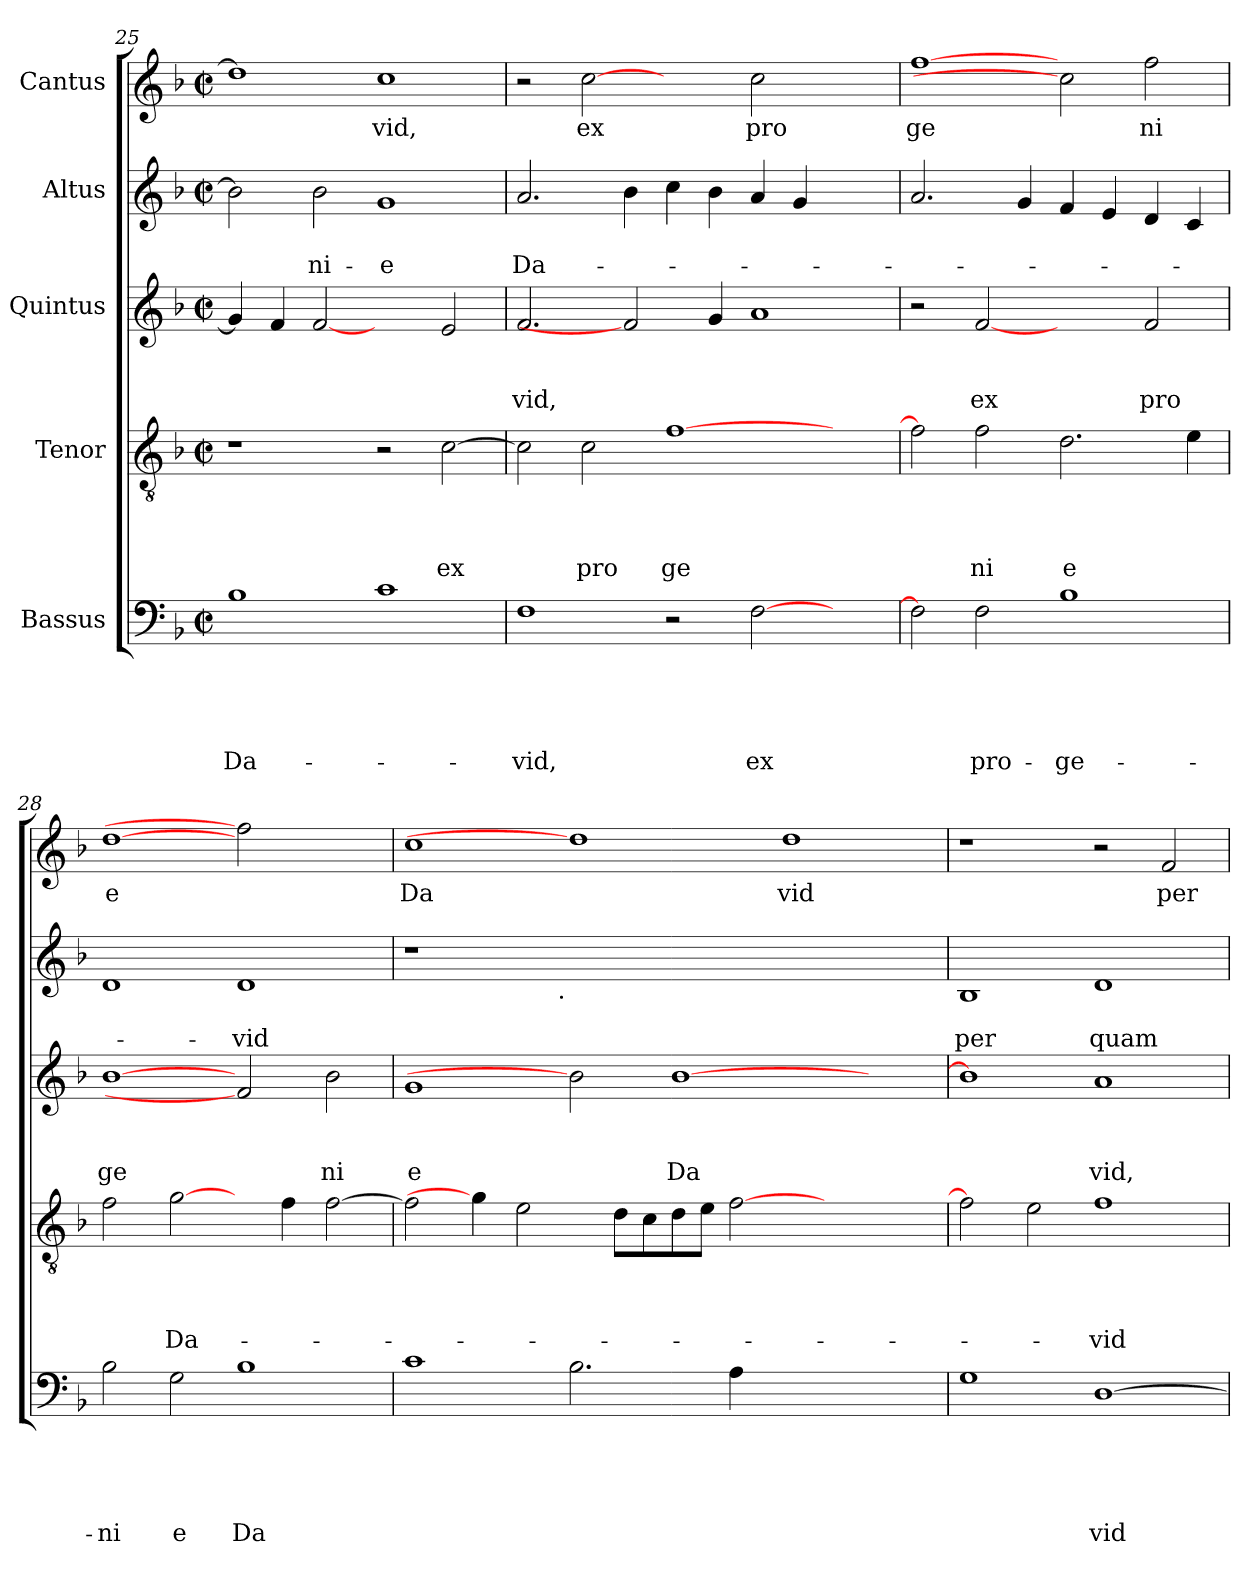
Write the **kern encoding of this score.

**kern	**text	**text	**text	**text	**text	**kern	**text	**text	**text	**text	**kern	**text	**text	**text	**kern	**text	**text	**kern	**text
*part5	*part5	*part5	*part5	*part5	*part5	*part4	*part4	*part4	*part4	*part4	*part3	*part3	*part3	*part3	*part2	*part2	*part2	*part1	*part1
*staff5	*staff5	*staff5	*staff5	*staff5	*staff5	*staff4	*staff4	*staff4	*staff4	*staff4	*staff3	*staff3	*staff3	*staff3	*staff2	*staff2	*staff2	*staff1	*staff1
*I"Bassus	*	*	*	*	*	*I"Tenor	*	*	*	*	*I"Quintus	*	*	*	*I"Altus	*	*	*I"Cantus	*
*clefF4	*	*	*	*	*	*clefGv2	*	*	*	*	*clefG2	*	*	*	*clefG2	*	*	*clefG2	*
*k[b-]	*	*	*	*	*	*k[b-]	*	*	*	*	*k[b-]	*	*	*	*k[b-]	*	*	*k[b-]	*
*F:	*	*	*	*	*	*F:	*	*	*	*	*F:	*	*	*	*F:	*	*	*F:	*
*M2/2	*	*	*	*	*	*M2/2	*	*	*	*	*M2/2	*	*	*	*M2/2	*	*	*M2/2	*
*met(c|)	*	*	*	*	*	*met(c|)	*	*	*	*	*met(c|)	*	*	*	*met(c|)	*	*	*met(c|)	*
=25	=25	=25	=25	=25	=25	=25	=25	=25	=25	=25	=25	=25	=25	=25	=25	=25	=25	=25	=25
!	!	!	!	!	!LO:LY:b	!	!	!	!	!	!	!	!	!	!	!	!	!	!
1B-	.	.	.	.	Da-	1r	.	.	.	.	4g/]	.	.	.	2b-\]	.	.	1dd]	.
.	.	.	.	.	.	.	.	.	.	.	4f/	.	.	.	.	.	.	.	.
!	!	!	!	!	!	!	!	!	!	!	!	!	!	!	!	!	!LO:LY:b	!	!
.	.	.	.	.	.	.	.	.	.	.	[2f	.	.	.	2b-\	.	-ni-	.	.
!	!	!	!	!	!	!	!	!	!	!	!	!	!	!	!	!	!LO:LY:b	!	!LO:LY:b
1c	.	.	.	.	.	2r	.	.	.	.	2ryy	.	.	.	1g	.	-e	1cc	vid,
!	!	!	!	!	!	!	!	!	!	!LO:LY:b	!	!	!	!	!	!	!	!	!
.	.	.	.	.	.	[>2c\	.	.	.	ex	2e/	.	.	.	.	.	.	.	.
=26	=26	=26	=26	=26	=26	=26	=26	=26	=26	=26	=26	=26	=26	=26	=26	=26	=26	=26	=26
!	!	!	!	!	!LO:LY:b	!	!	!	!	!	!	!	!	!LO:LY:b	!	!	!LO:LY:b	!	!
1F	.	.	.	.	-vid,	2c\]	.	.	.	.	2.f/	.	.	vid,	2.a/	.	Da-	2r	.
!	!	!	!	!	!	!	!	!	!	!LO:LY:b	!	!	!	!	!	!	!	!	!LO:LY:b
.	.	.	.	.	.	2c\	.	.	.	pro	.	.	.	.	.	.	.	[2cc	ex
.	.	.	.	.	.	.	.	.	.	.	2f]	.	.	.	4b-\	.	.	.	.
!	!	!	!	!	!	!	!	!	!	!LO:LY:b	!	!	!	!	!	!	!	!	!
2r	.	.	.	.	.	[>1f	.	.	.	ge	.	.	.	.	4cc\	.	.	2ryy	.
.	.	.	.	.	.	.	.	.	.	.	4g/	.	.	.	4b-\	.	.	.	.
!	!	!	!	!	!LO:LY:b	!	!	!	!	!	!	!	!	!	!	!	!	!	!LO:LY:b
[>2F\	.	.	.	.	ex	.	.	.	.	.	1a	.	.	.	4a/	.	.	2cc\	pro
.	.	.	.	.	.	.	.	.	.	.	.	.	.	.	4g/	.	.	.	.
2ryy	.	.	.	.	.	2ryy	.	.	.	.	.	.	.	.	2ryy	.	.	2ryy	.
=27	=27	=27	=27	=27	=27	=27	=27	=27	=27	=27	=27	=27	=27	=27	=27	=27	=27	=27	=27
!	!	!	!	!	!	!	!	!	!	!	!	!	!	!	!	!	!	!	!LO:LY:b
2F\]	.	.	.	.	.	2f\]	.	.	.	.	2r	.	.	.	2.a/	.	.	[1ff	ge
!	!	!	!	!	!LO:LY:b	!	!	!	!	!LO:LY:b	!	!	!	!LO:LY:b	!	!	!	!	!
2F\	.	.	.	.	pro-	2f\	.	.	.	ni	[2f	.	.	ex	.	.	.	.	.
.	.	.	.	.	.	.	.	.	.	.	.	.	.	.	4g/	.	.	.	.
!	!	!	!	!	!LO:LY:b	!	!	!	!	!LO:LY:b	!	!	!	!	!	!	!	!	!
1B-	.	.	.	.	-ge-	2.d\	.	.	.	e	2ryy	.	.	.	4f/	.	.	2cc]	.
.	.	.	.	.	.	.	.	.	.	.	.	.	.	.	4e/	.	.	.	.
!	!	!	!	!	!	!	!	!	!	!	!	!	!	!LO:LY:b	!	!	!	!	!LO:LY:b
.	.	.	.	.	.	.	.	.	.	.	2f/	.	.	pro	4d/	.	.	2ff\	ni
.	.	.	.	.	.	4e\	.	.	.	.	.	.	.	.	4c/	.	.	.	.
!!LO:LB:g=z
=28	=28	=28	=28	=28	=28	=28	=28	=28	=28	=28	=28	=28	=28	=28	=28	=28	=28	=28	=28
!	!	!	!	!	!LO:LY:b	!	!	!	!	!	!	!	!	!LO:LY:b	!	!	!	!	!LO:LY:b
2B-\	.	.	.	.	-ni	2f\	.	.	.	.	[1b-	.	.	ge	1d	.	.	[1dd	e
!	!	!	!	!	!LO:LY:b	!	!	!	!	!LO:LY:b	!	!	!	!	!	!	!	!	!
2G\	.	.	.	.	e	[2g\	.	.	.	Da-	.	.	.	.	.	.	.	.	.
!	!	!	!	!	!LO:LY:b	!	!	!	!	!	!	!	!	!	!	!	!LO:LY:b	!	!
1B-	.	.	.	.	Da	4ryy	.	.	.	.	2f]	.	.	.	1d	.	-vid	2ff]	.
.	.	.	.	.	.	4f\	.	.	.	.	.	.	.	.	.	.	.	.	.
!	!	!	!	!	!	!	!	!	!	!	!	!	!	!LO:LY:b	!	!	!	!	!
.	.	.	.	.	.	[>2f\	.	.	.	.	2b-\	.	.	ni	.	.	.	2ryy	.
=29	=29	=29	=29	=29	=29	=29	=29	=29	=29	=29	=29	=29	=29	=29	=29	=29	=29	=29	=29
!	!	!	!	!	!	!	!	!	!	!	!	!	!	!LO:LY:b	!	!	!	!	!LO:LY:b
*	*	*	*	*	*	*	*	*	*	*	*	*	*	*	*^	*	*	*	*
1c	.	.	.	.	.	2f\]	.	.	.	.	1g	.	.	e	1r	2ryy	.	.	1cc	Da
.	.	.	.	.	.	4g\]	.	.	.	.	.	.	.	.	.	4...ryy	.	.	.	.
.	.	.	.	.	.	2e\	.	.	.	.	.	.	.	.	.	.	.	.	.	.
!	!	!	!	!	!	!	!	!	!	!	!	!	!	!	!	!LO:TX:b:t=.	!	!	!	!
.	.	.	.	.	.	.	.	.	.	.	.	.	.	.	.	1ryy	.	.	.	.
2.B-\	.	.	.	.	.	.	.	.	.	.	2b-]	.	.	.	0ryy	.	.	.	1dd]	.
.	.	.	.	.	.	8d\L	.	.	.	.	.	.	.	.	.	.	.	.	.	.
.	.	.	.	.	.	8c\	.	.	.	.	.	.	.	.	.	.	.	.	.	.
!	!	!	!	!	!	!	!	!	!	!	!	!	!	!LO:LY:b	!	!	!	!	!	!
.	.	.	.	.	.	8d\	.	.	.	.	[>1b-	.	.	Da	.	.	.	.	.	.
.	.	.	.	.	.	8e\J	.	.	.	.	.	.	.	.	.	.	.	.	.	.
4A\	.	.	.	.	.	[>2f\	.	.	.	.	.	.	.	.	.	.	.	.	.	.
.	.	.	.	.	.	.	.	.	.	.	.	.	.	.	.	1ryy	.	.	.	.
!	!	!	!	!	!	!	!	!	!	!	!	!	!	!	!	!	!	!	!	!LO:LY:b
1ryy	.	.	.	.	.	.	.	.	.	.	.	.	.	.	.	.	.	.	1dd	vid
.	.	.	.	.	.	2.ryy	.	.	.	.	.	.	.	.	.	.	.	.	.	.
.	.	.	.	.	.	.	.	.	.	.	2ryy	.	.	.	.	.	.	.	.	.
.	.	.	.	.	.	.	.	.	.	.	.	.	.	.	.	32ryy	.	.	.	.
=30	=30	=30	=30	=30	=30	=30	=30	=30	=30	=30	=30	=30	=30	=30	=30	=30	=30	=30	=30	=30
!	!	!	!	!	!	!	!	!	!	!	!	!	!	!	!	!	!	!LO:LY:b	!	!
*	*	*	*	*	*	*	*	*	*	*	*	*	*	*	*v	*v	*	*	*	*
1G	.	.	.	.	.	2f\]	.	.	.	.	1b-]	.	.	.	1B-	.	per	1r	.
.	.	.	.	.	.	2e\	.	.	.	.	.	.	.	.	.	.	.	.	.
!	!	!	!	!	!LO:LY:b	!	!	!	!	!LO:LY:b	!	!	!	!LO:LY:b	!	!	!LO:LY:b	!	!
[>1D	.	.	.	.	vid	1f	.	.	.	-vid	1a	.	.	vid,	1d	.	quam	2r	.
!	!	!	!	!	!	!	!	!	!	!	!	!	!	!	!	!	!	!	!LO:LY:b
.	.	.	.	.	.	.	.	.	.	.	.	.	.	.	.	.	.	2f/	per
=	=	=	=	=	=	=	=	=	=	=	=	=	=	=	=	=	=	=	=
*-	*-	*-	*-	*-	*-	*-	*-	*-	*-	*-	*-	*-	*-	*-	*-	*-	*-	*-	*-
